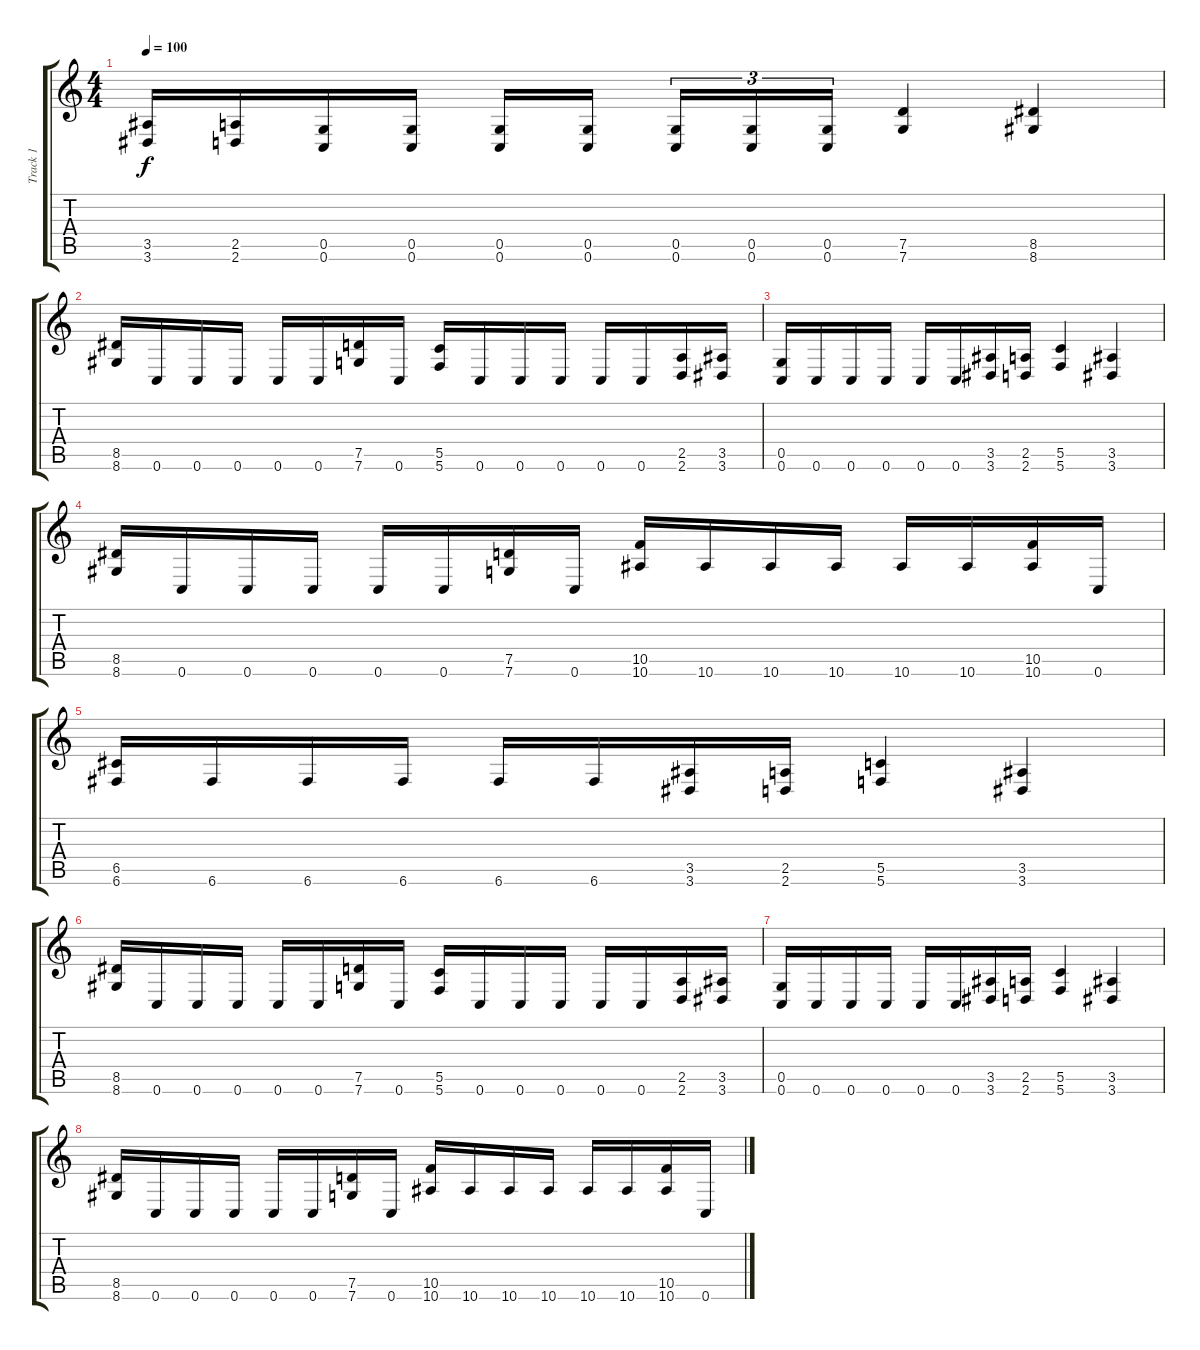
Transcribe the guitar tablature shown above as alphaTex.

\track ("Track 1" "Track 1") {instrument distortionguitar}
\staff {score tabs}
\tuning (D4 A3 F3 C3 G2 C2) {hide}
\ts (4 4)
\tempo 100
\clef g2
\ks c
(3.5 3.6).16{dy f} (2.5 2.6).16 (0.5 0.6).16 (0.5 0.6).16 (0.5 0.6).16 (0.5 0.6).16{beam splitsecondary} (0.5 0.6).16{tu (3 2)} (0.5 0.6).16{tu (3 2)} (0.5 0.6).16{tu (3 2)} (7.5 7.6).4 (8.5 8.6).4 |
(8.5 8.6).16 0.6.16 0.6.16 0.6.16 0.6.16 0.6.16 (7.5 7.6).16 0.6.16 (5.5 5.6).16 0.6.16 0.6.16 0.6.16 0.6.16 0.6.16 (2.5 2.6).16 (3.5 3.6).16 |
(0.5 0.6).16 0.6.16 0.6.16 0.6.16 0.6.16 0.6.16 (3.5 3.6).16 (2.5 2.6).16 (5.5 5.6).4 (3.5 3.6).4 |
(8.5 8.6).16 0.6.16 0.6.16 0.6.16 0.6.16 0.6.16 (7.5 7.6).16 0.6.16 (10.5 10.6).16 10.6.16 10.6.16 10.6.16 10.6.16 10.6.16 (10.5 10.6).16 0.6.16 |
(6.5 6.6).16 6.6.16 6.6.16 6.6.16 6.6.16 6.6.16 (3.5 3.6).16 (2.5 2.6).16 (5.5 5.6).4 (3.5 3.6).4 |
(8.5 8.6).16 0.6.16 0.6.16 0.6.16 0.6.16 0.6.16 (7.5 7.6).16 0.6.16 (5.5 5.6).16 0.6.16 0.6.16 0.6.16 0.6.16 0.6.16 (2.5 2.6).16 (3.5 3.6).16 |
(0.5 0.6).16 0.6.16 0.6.16 0.6.16 0.6.16 0.6.16 (3.5 3.6).16 (2.5 2.6).16 (5.5 5.6).4 (3.5 3.6).4 |
(8.5 8.6).16 0.6.16 0.6.16 0.6.16 0.6.16 0.6.16 (7.5 7.6).16 0.6.16 (10.5 10.6).16 10.6.16 10.6.16 10.6.16 10.6.16 10.6.16 (10.5 10.6).16 0.6.16
